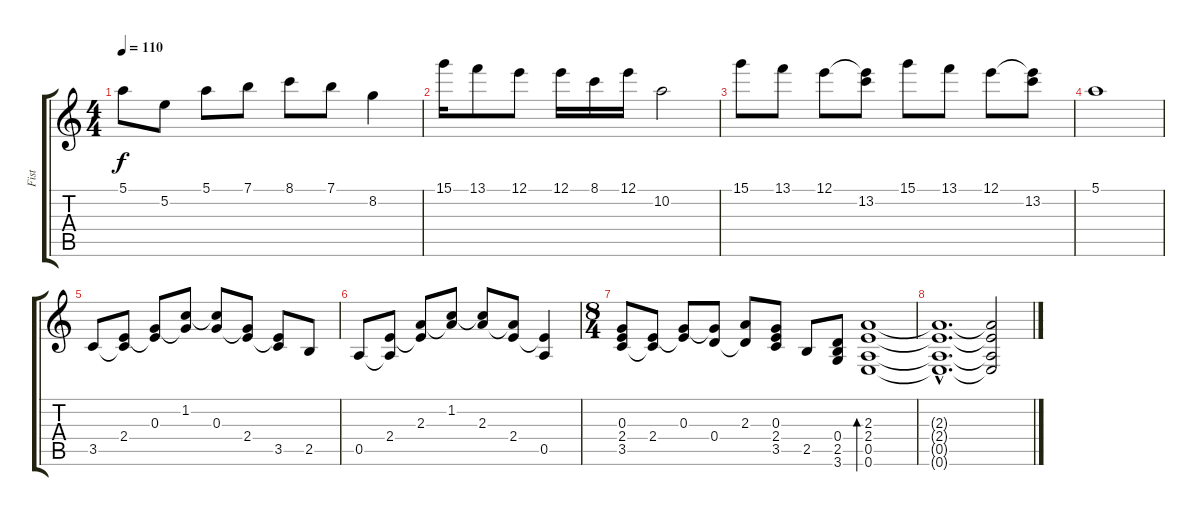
\track ("Fist" "Fist") {instrument acousticguitarnylon}
\staff {score tabs}
\tuning (E4 B3 G3 D3 A2 E2) {hide}
\ts (4 4)
\tempo 110
\clef g2
\ks c
5.1.8{dy f} 5.2.8 5.1.8 7.1.8 8.1.8 7.1.8 8.2.4 |
15.1.16 13.1.8 12.1.8 12.1.16 8.1.16 12.1.16 10.2.2 |
15.1.8 13.1.8 12.1.8 (12.1{t} 13.2).8 15.1.8 13.1.8 12.1.8 (12.1{t} 13.2).8 |
5.1.1 |
3.5.8{volume 10} (2.4 3.5{t}).8 (0.3 2.4{t}).8 (1.2 0.3{t}).8 (1.2{t} 0.3).8 (0.3{t} 2.4).8 (2.4{t} 3.5).8 2.5.8 |
0.5.8 (2.4 0.5{t}).8 (2.3 2.4{t}).8 (1.2 2.3{t}).8 (1.2{t} 2.3).8 (2.3{t} 2.4).8 (2.4{t} 0.5).4 |
\ts (8 4)
(0.3 2.4 3.5).8 (2.4 3.5{t}).8 (0.3 2.4{t}).8 (0.3{t} 0.4).8 (2.3 0.4{t}).8 (0.3 2.4 3.5).8 2.5.8 (0.4 2.5 3.6).8 (2.3 2.4 0.5 0.6).1{bd 240} |
(2.3{hac t} 2.4{hac t} 0.5{hac t} 0.6{hac t}).1{d} (2.3{t} 2.4{t} 0.5{t} 0.6{t}).2
